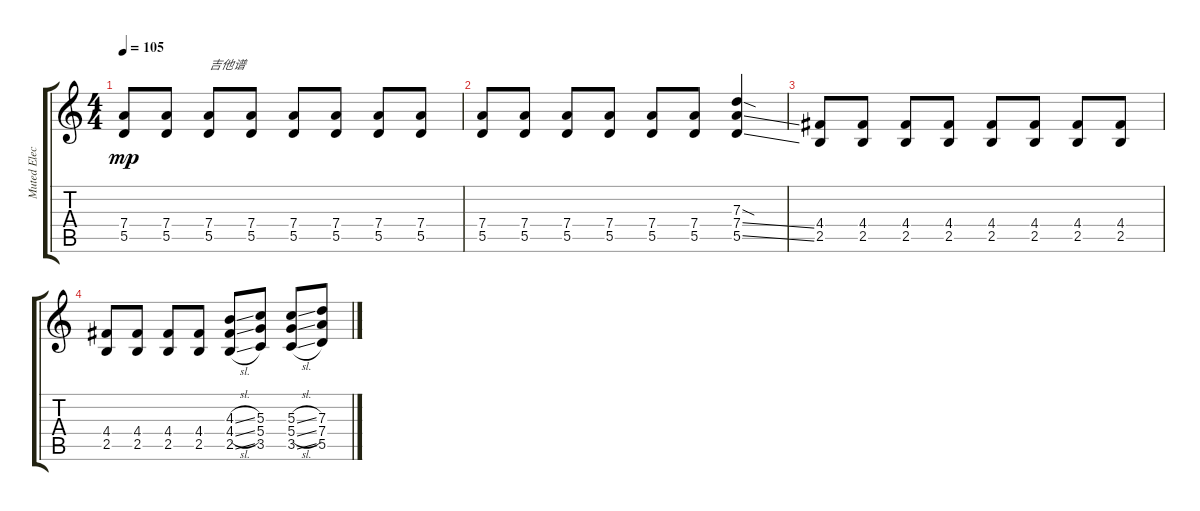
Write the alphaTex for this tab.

\track ("Muted Electric Guitar" "Muted Elec") {instrument electricguitarmuted}
\staff {score tabs}
\tuning (E4 B3 G3 D3 A2 E2) {hide}
\ts (4 4)
\tempo 105
\clef g2
\ks c
(7.4 5.5).8{dy mp volume 4} (7.4 5.5).8 (7.4 5.5).8{txt "吉他谱"} (7.4 5.5).8{volume 4} (7.4 5.5).8 (7.4 5.5).8 (7.4 5.5).8{volume 2} (7.4 5.5).8 |
(7.4 5.5).8{volume 2} (7.4 5.5).8 (7.4 5.5).8 (7.4 5.5).8 (7.4 5.5).8{volume 1} (7.4 5.5).8 (7.3{sod} 7.4{ss} 5.5{ss}).4 |
(4.4 2.5).8 (4.4 2.5).8 (4.4 2.5).8 (4.4 2.5).8 (4.4 2.5).8 (4.4 2.5).8 (4.4 2.5).8 (4.4 2.5).8 |
(4.4 2.5).8 (4.4 2.5).8 (4.4 2.5).8 (4.4 2.5).8 (4.3{sl} 4.4{sl} 2.5{sl}).8 (5.3 5.4 3.5).8 (5.3{sl} 5.4{sl} 3.5{sl}).8 (7.3 7.4 5.5).8
